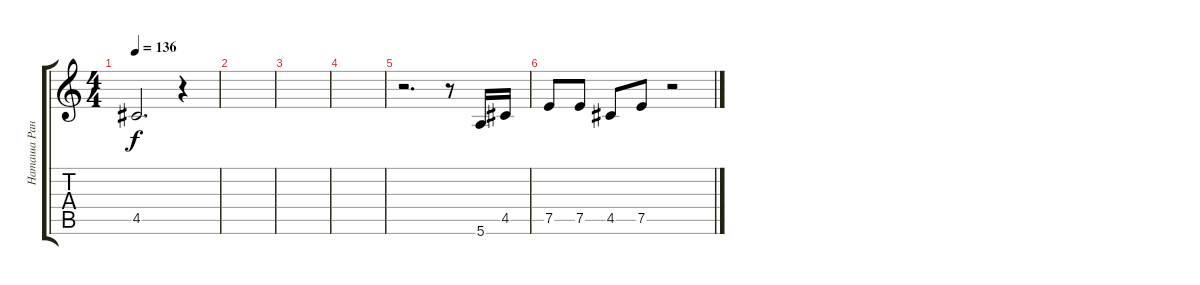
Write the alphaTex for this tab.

\track ("Наташа Ранетка" "Наташа Ран") {instrument distortionguitar}
\staff {score tabs}
\tuning (E4 B3 G3 D3 A2 E2) {hide}
\ts (4 4)
\tempo 136
\clef g2
\ks c
4.5.2{d dy f} r.4 |
|
|
|
r.2{d volume 5 instrument distortionguitar} r.8 5.6.16 4.5.16 |
7.5.8 7.5.8 4.5.8 7.5.8 r.2
